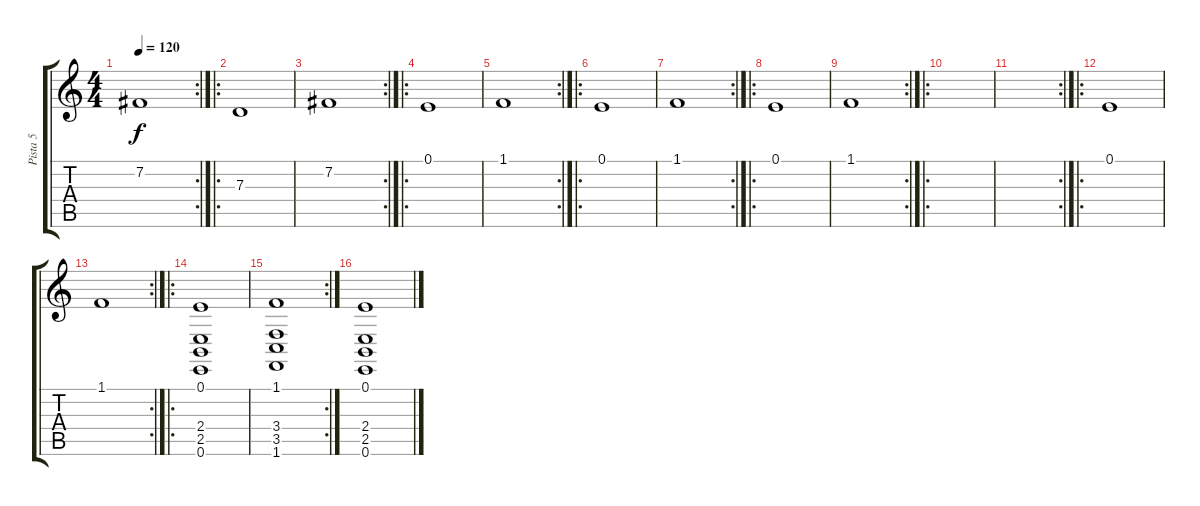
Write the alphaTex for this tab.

\track ("Pista 5" "Pista 5") {instrument synthstrings2}
\staff {score tabs}
\tuning (E4 B3 G3 D3 A2 E2) {hide}
\rc 2
\ts (4 4)
\tempo 120
\clef g2
\ks c
7.2.1{dy f} |
\ro
7.3.1 |
\rc 2
7.2.1 |
\ro
0.1.1 |
\rc 2
1.1.1 |
\ro
0.1.1 |
\rc 2
1.1.1 |
\ro
0.1.1 |
\rc 2
1.1.1 |
\ro
|
\rc 2
|
\ro
0.1.1 |
\rc 2
1.1.1 |
\ro
(0.1 2.4 2.5 0.6).1 |
\rc 2
(1.1 3.4 3.5 1.6).1 |
(0.1 2.4 2.5 0.6).1
